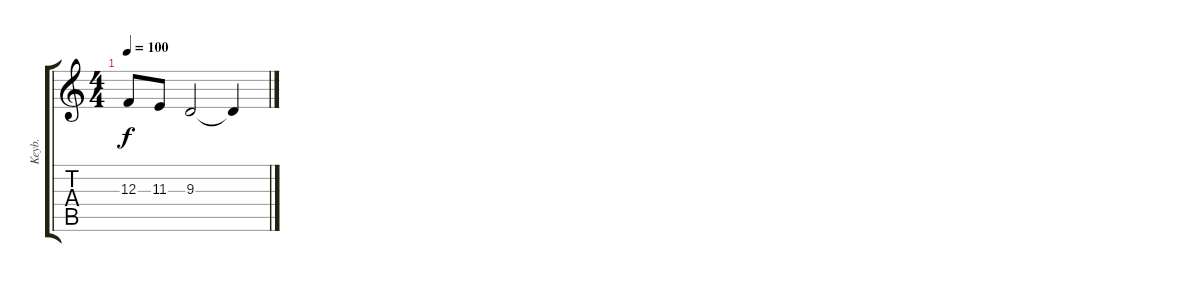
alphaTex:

\track ("Keyb." "Keyb.") {instrument tremolostrings}
\staff {score tabs}
\tuning (D4 A3 F3 C3 G2 D2) {hide}
\ts (4 4)
\tempo 100
\clef g2
\ks c
12.3.8{dy f} 11.3.8 9.3.2 9.3{t}.4
